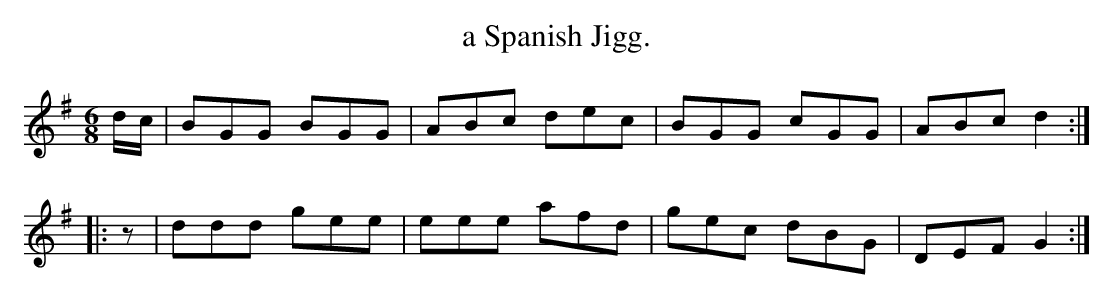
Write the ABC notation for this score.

X:1
T:a Spanish Jigg.
M:6/8
L:1/8
K:G
d/c/|BGG BGG|ABc dec|BGG cGG|ABc d2::
z   |ddd gee|eee afd|gec dBG|DEF G2:|
